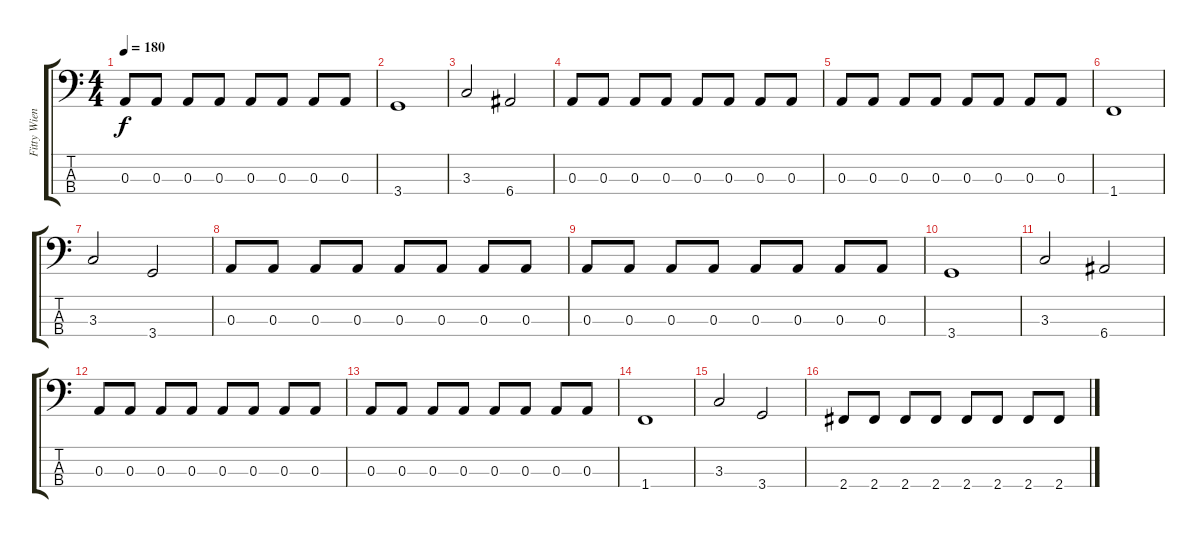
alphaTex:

\track ("Fitty Wienhold" "Fitty Wien") {instrument electricbassfinger}
\staff {score tabs}
\tuning (G2 D2 A1 E1) {hide}
\ts (4 4)
\tempo 180
\clef f4
\ks c
0.3.8{dy f} 0.3.8 0.3.8 0.3.8 0.3.8 0.3.8 0.3.8 0.3.8 |
3.4.1 |
3.3.2 6.4.2 |
0.3.8 0.3.8 0.3.8 0.3.8 0.3.8 0.3.8 0.3.8 0.3.8 |
0.3.8 0.3.8 0.3.8 0.3.8 0.3.8 0.3.8 0.3.8 0.3.8 |
1.4.1 |
3.3.2 3.4.2 |
0.3.8 0.3.8 0.3.8 0.3.8 0.3.8 0.3.8 0.3.8 0.3.8 |
0.3.8 0.3.8 0.3.8 0.3.8 0.3.8 0.3.8 0.3.8 0.3.8 |
3.4.1 |
3.3.2 6.4.2 |
0.3.8 0.3.8 0.3.8 0.3.8 0.3.8 0.3.8 0.3.8 0.3.8 |
0.3.8 0.3.8 0.3.8 0.3.8 0.3.8 0.3.8 0.3.8 0.3.8 |
1.4.1 |
3.3.2 3.4.2 |
2.4.8 2.4.8 2.4.8 2.4.8 2.4.8 2.4.8 2.4.8 2.4.8
